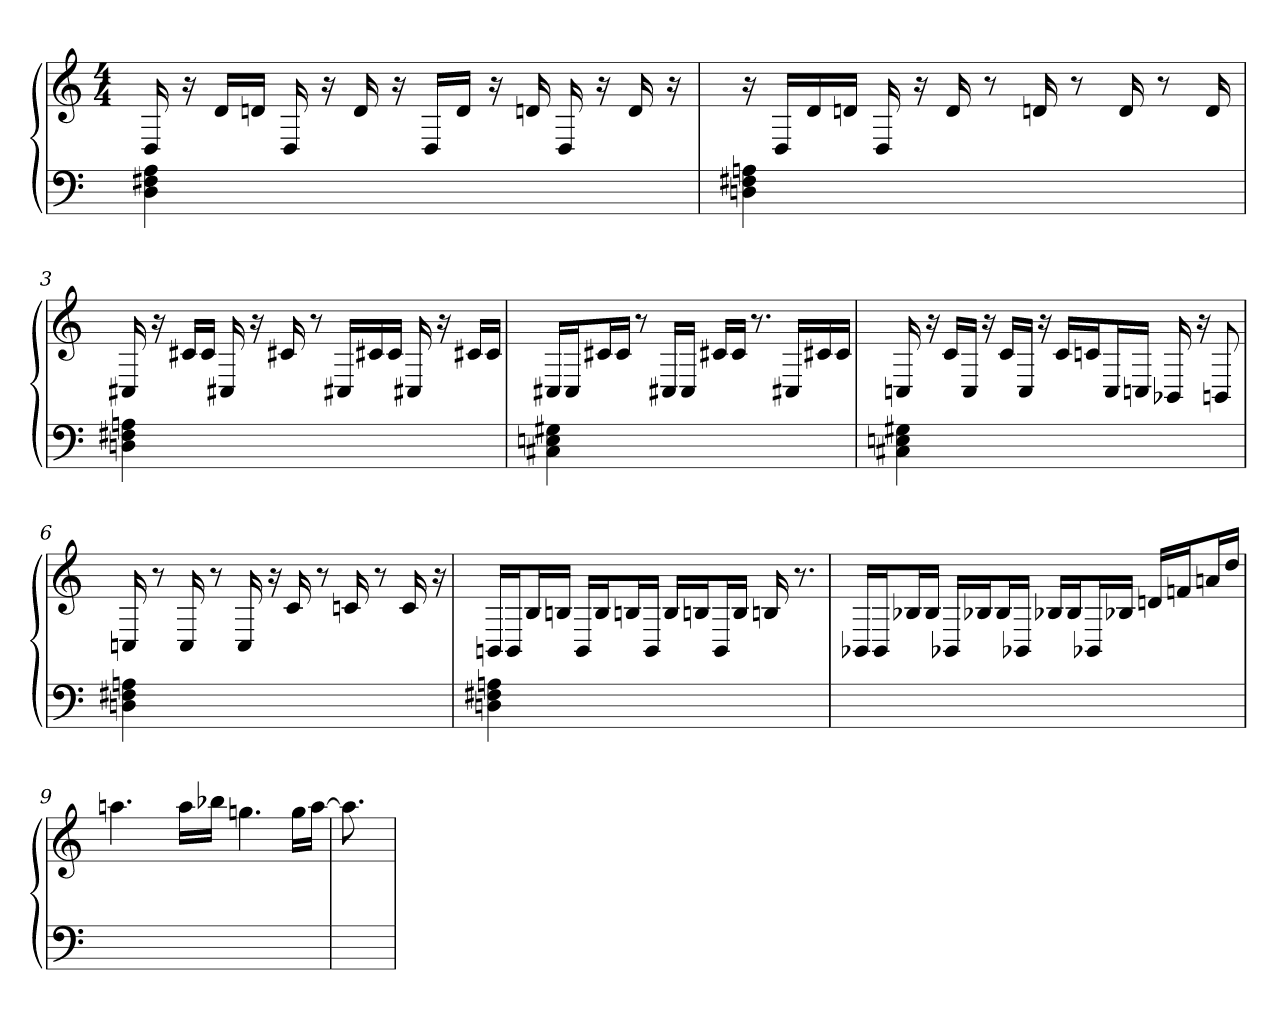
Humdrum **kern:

**kern	**kern
*part2	*part1
*staff2	*staff1
*	*M4/4
=1	=1
4D 4F#X 4A	16D
.	16r
.	16dLL
.	16dnJJ
2.ryy	16D
.	16r
.	16d
.	16r
.	16DLL
.	16dJJ
.	16r
.	16dn
.	16D
.	16r
.	16d
.	16r
=2	=2
4Dn 4F#X 4An	16r
.	16DLL
.	16d
.	16dnJJ
2.ryy	16D
.	16r
.	16d
.	8r
.	16dn
.	8r
.	16d
.	8r
.	16d
=3	=3
4Dn 4F#X 4An	16C#X
.	16r
.	16c#XLL
.	16c#JJ
2.ryy	16C#X
.	16r
.	16c#X
.	8r
.	16C#XLL
.	16c#X
.	16c#JJ
.	16C#X
.	16r
.	16c#XLL
.	16c#JJ
=4	=4
4C#X 4En 4G#X	16C#XLL
.	16C#J
.	16c#XL
.	16c#JJ
2.ryy	8r
.	16C#XLL
.	16C#JJ
.	16c#XLL
.	16c#JJ
.	8.r
.	16C#XLL
.	16c#X
.	16c#JJ
=5	=5
4C#X 4En 4G#X	16Cn
.	16r
.	16cLL
.	16CJJ
2.ryy	16r
.	16cLL
.	16CJJ
.	16r
.	16cLL
.	16cnJ
.	16CL
.	16CnJJ
.	16BB-X
.	16r
.	8BBn
=6	=6
4Dn 4F#X 4An	16Cn
.	8r
.	16C
2.ryy	8r
.	16C
.	16r
.	16c
.	8r
.	16cn
.	8r
.	16c
.	16r
=7	=7
4Dn 4F#X 4An	16BBnLL
.	16BBJ
.	16BL
.	16BnJJ
2.ryy	16BBLL
.	16BJ
.	16BnL
.	16BBJJ
.	16BLL
.	16BnJ
.	16BBL
.	16BJJ
.	16Bn
.	8.r
=8	=8
4ryy	16BB-XLL
.	16BB-J
.	16B-XL
.	16B-JJ
2.ryy	16BB-XLL
.	16B-XJ
.	16B-L
.	16BB-XJJ
.	16B-XLL
.	16B-J
.	16BB-XL
.	16B-XJJ
.	16dnLL
.	16fnJ
.	16anL
.	16ddJJ
=9	=9
4ryy	4.aan
2.ryy	.
.	16aaLL
.	16bb-XJJ
.	4.ggn
.	16ggLL
.	[16aaJJ
=10	=10
4ryy	8.aa]
.	16ryy
=	=
*-	*-
